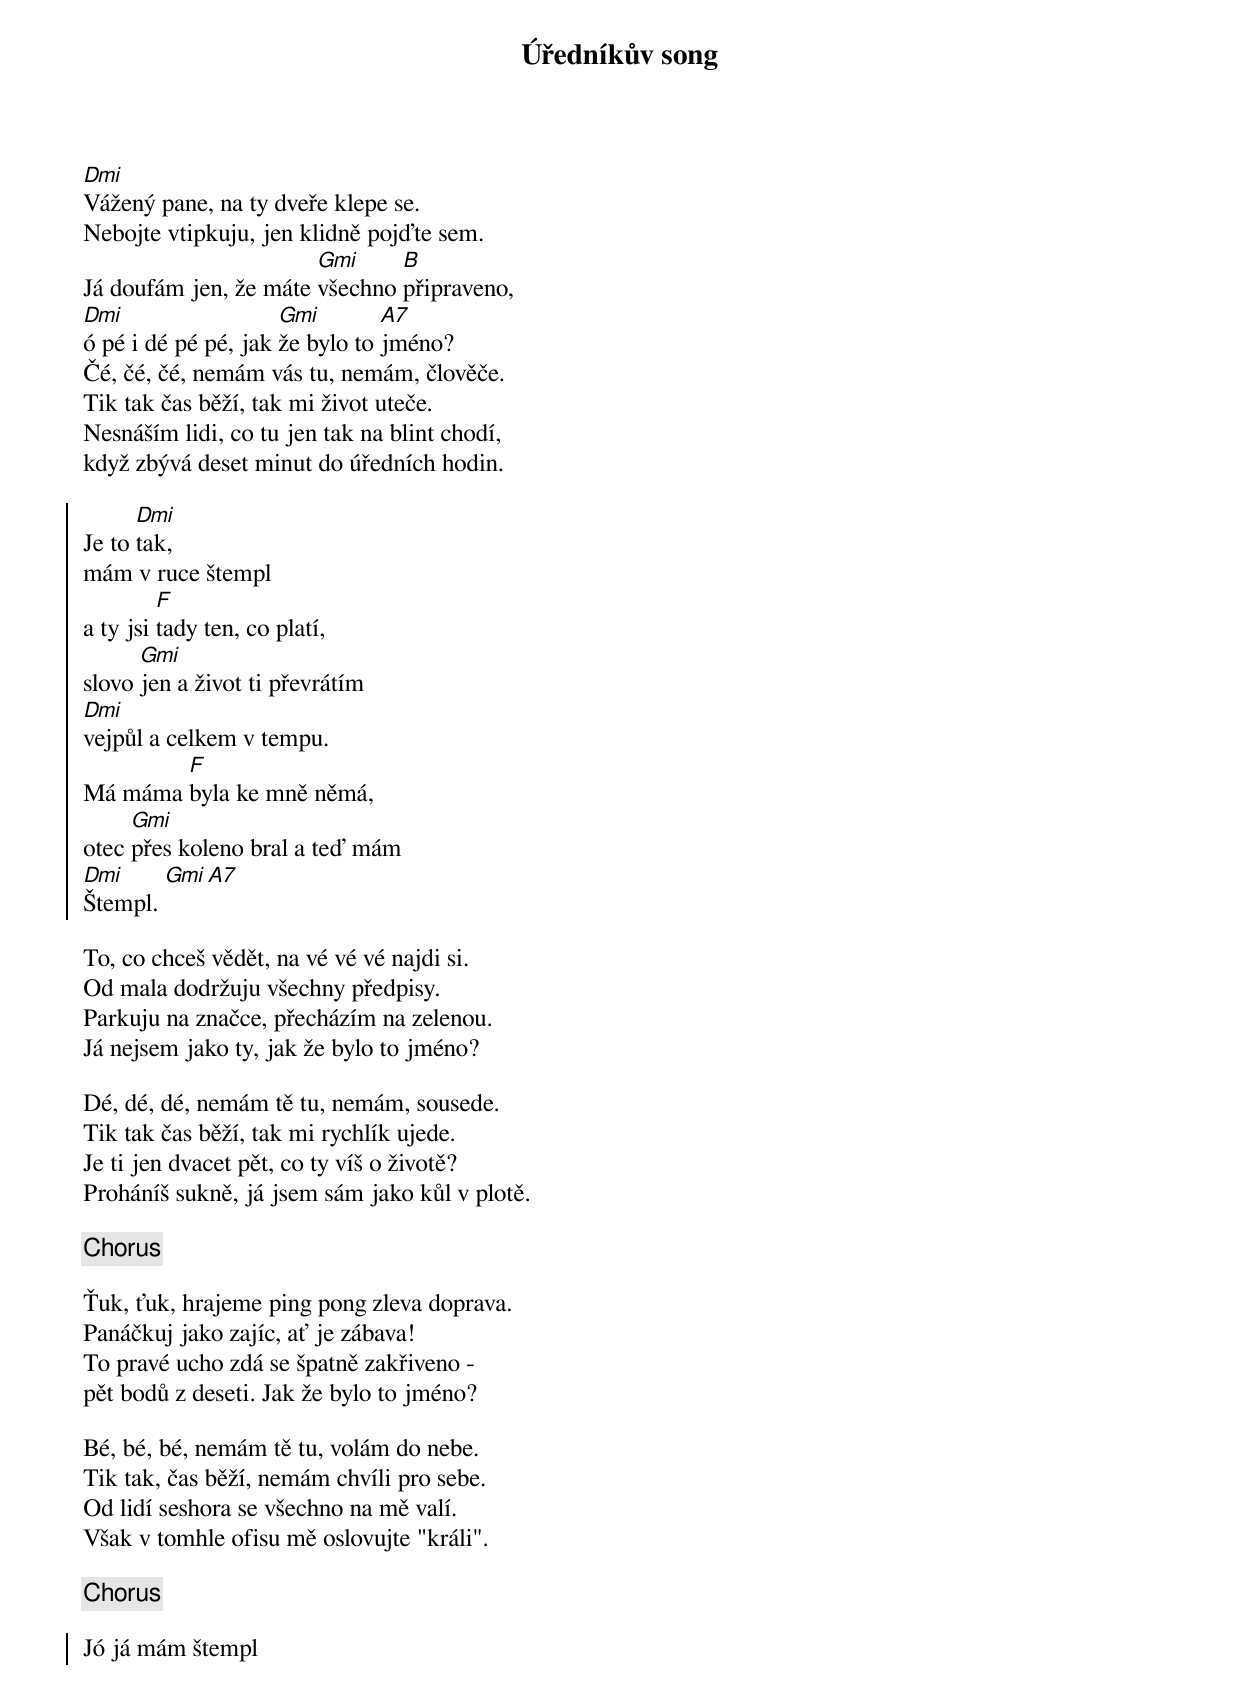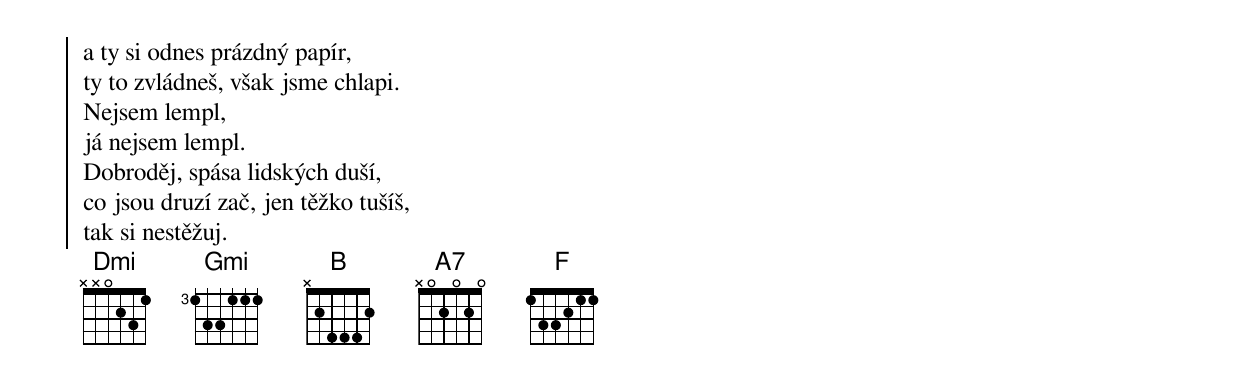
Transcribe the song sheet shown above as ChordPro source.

{title: Úředníkův song}
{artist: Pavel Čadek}
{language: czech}
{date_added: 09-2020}
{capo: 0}
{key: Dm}
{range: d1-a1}
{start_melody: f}
{start_of_verse}
[Dmi]Vážený pane, na ty dveře klepe se.
Nebojte vtipkuju, jen klidně pojďte sem.
Já doufám jen, že máte [Gmi]všechno [B]připraveno,
[Dmi]ó pé i dé pé pé, jak [Gmi]že bylo to [A7]jméno?
{end_of_verse}
{start_of_verse}
Čé, čé, čé, nemám vás tu, nemám, člověče.
Tik tak čas běží, tak mi život uteče.
Nesnáším lidi, co tu jen tak na blint chodí,
když zbývá deset minut do úředních hodin.
{end_of_verse}

{start_of_chorus}
Je to [Dmi]tak,
mám v ruce štempl
a ty jsi [F]tady ten, co platí,
slovo [Gmi]jen a život ti převrátím
[Dmi]vejpůl a celkem v tempu.
Má máma [F]byla ke mně němá,
otec [Gmi]přes koleno bral a teď mám
[Dmi]Štempl. [Gmi][A7]
{end_of_chorus}

{start_of_verse}
To, co chceš vědět, na vé vé vé najdi si.
Od mala dodržuju všechny předpisy.
Parkuju na značce, přecházím na zelenou.
Já nejsem jako ty, jak že bylo to jméno?
{end_of_verse}

{start_of_verse}
Dé, dé, dé, nemám tě tu, nemám, sousede.
Tik tak čas běží, tak mi rychlík ujede.
Je ti jen dvacet pět, co ty víš o životě?
Proháníš sukně, já jsem sám jako kůl v plotě.
{end_of_verse}

{chorus}

{start_of_verse}
Ťuk, ťuk, hrajeme ping pong zleva doprava.
Panáčkuj jako zajíc, ať je zábava!
To pravé ucho zdá se špatně zakřiveno -
pět bodů z deseti. Jak že bylo to jméno?
{end_of_verse}

{start_of_verse}
Bé, bé, bé, nemám tě tu, volám do nebe.
Tik tak, čas běží, nemám chvíli pro sebe.
Od lidí seshora se všechno na mě valí.
Však v tomhle ofisu mě oslovujte "králi".
{end_of_verse}

{chorus}

{start_of_chorus}
Jó já mám štempl
a ty si odnes prázdný papír,
ty to zvládneš, však jsme chlapi.
Nejsem lempl,
já nejsem lempl.
Dobroděj, spása lidských duší,
co jsou druzí zač, jen těžko tušíš,
tak si nestěžuj.
{end_of_chorus}
